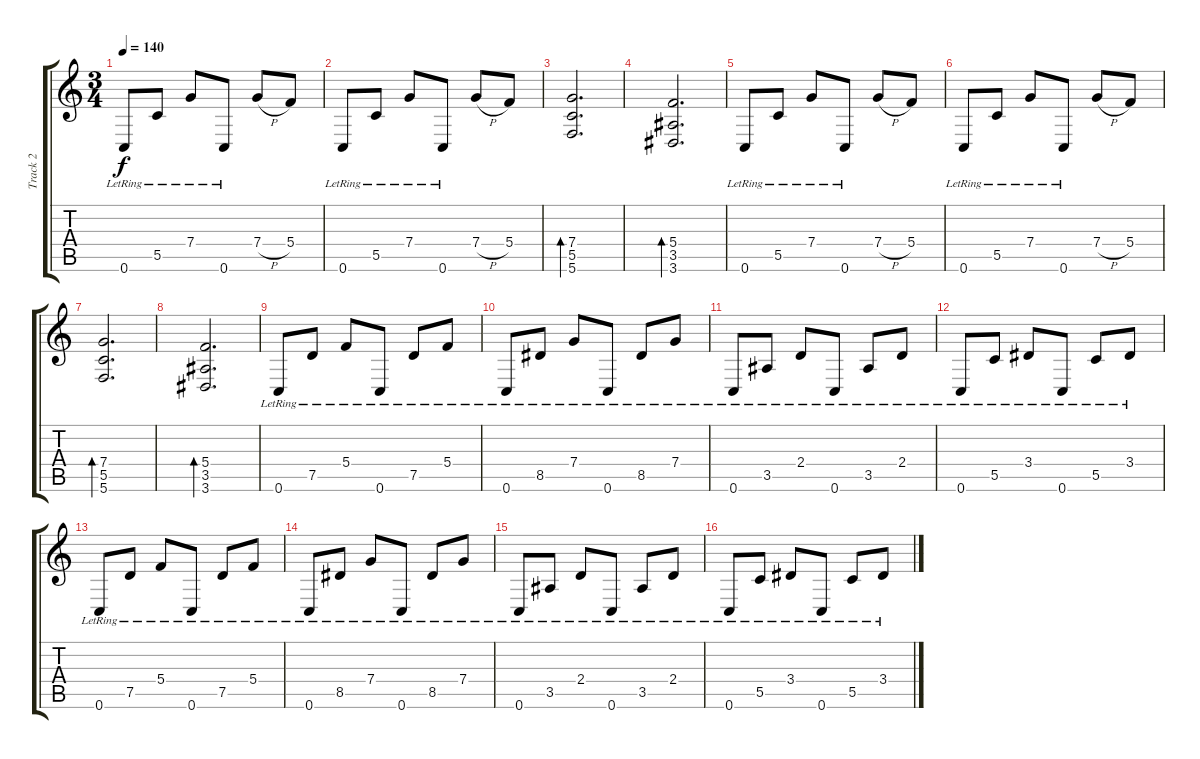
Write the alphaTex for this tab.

\track ("Track 2" "Track 2") {instrument distortionguitar}
\staff {score tabs}
\tuning (D4 A3 F3 C3 G2 C2) {hide}
\ts (3 4)
\tempo 140
\clef g2
\ks c
0.6{lr}.8{dy f} 5.5{lr}.8 7.4{lr}.8 0.6{lr}.8 7.4{h}.8 5.4.8 |
0.6{lr}.8 5.5{lr}.8 7.4{lr}.8 0.6{lr}.8 7.4{h}.8 5.4.8 |
(7.4 5.5 5.6).2{d bd 240} |
(5.4 3.5 3.6).2{d bd 240} |
0.6{lr}.8 5.5{lr}.8 7.4{lr}.8 0.6{lr}.8 7.4{h}.8 5.4.8 |
0.6{lr}.8 5.5{lr}.8 7.4{lr}.8 0.6{lr}.8 7.4{h}.8 5.4.8 |
(7.4 5.5 5.6).2{d bd 240} |
(5.4 3.5 3.6).2{d bd 240} |
0.6{lr}.8 7.5{lr}.8 5.4{lr}.8 0.6{lr}.8 7.5{lr}.8 5.4{lr}.8 |
0.6{lr}.8 8.5{lr}.8 7.4{lr}.8 0.6{lr}.8 8.5{lr}.8 7.4{lr}.8 |
0.6{lr}.8 3.5{lr}.8 2.4{lr}.8 0.6{lr}.8 3.5{lr}.8 2.4{lr}.8 |
0.6{lr}.8 5.5{lr}.8 3.4{lr}.8 0.6{lr}.8 5.5{lr}.8 3.4{lr}.8 |
0.6{lr}.8 7.5{lr}.8 5.4{lr}.8 0.6{lr}.8 7.5{lr}.8 5.4{lr}.8 |
0.6{lr}.8 8.5{lr}.8 7.4{lr}.8 0.6{lr}.8 8.5{lr}.8 7.4{lr}.8 |
0.6{lr}.8 3.5{lr}.8 2.4{lr}.8 0.6{lr}.8 3.5{lr}.8 2.4{lr}.8 |
0.6{lr}.8 5.5{lr}.8 3.4{lr}.8 0.6{lr}.8 5.5{lr}.8 3.4{lr}.8
